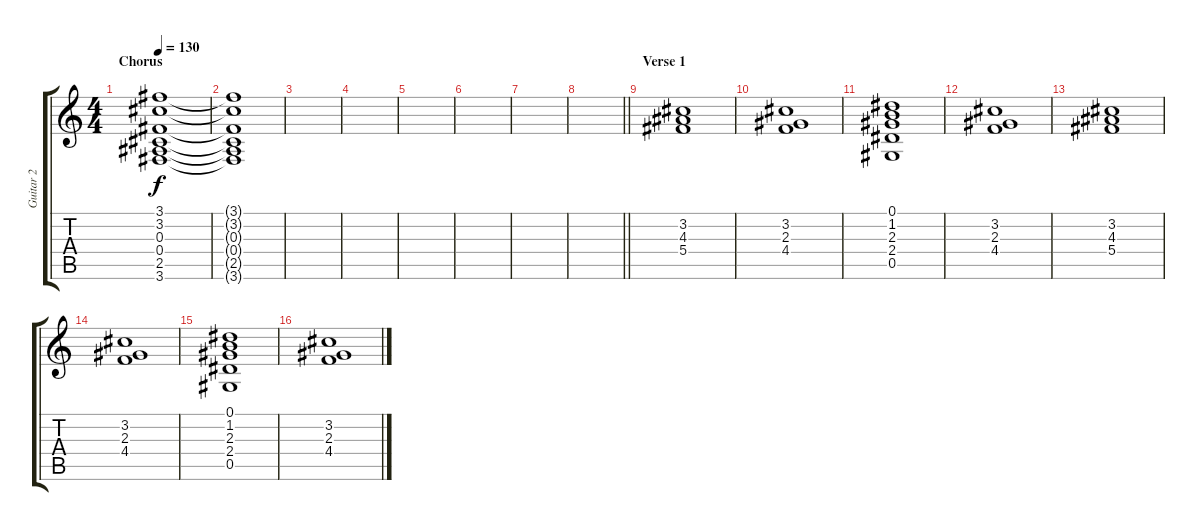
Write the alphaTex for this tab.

\track ("Guitar 2" "Guitar 2") {instrument electricguitarclean}
\staff {score tabs}
\tuning (Eb4 Bb3 Gb3 Db3 Ab2 Eb2) {hide}
\ts (4 4)
\section ("" "Chorus")
\tempo 130
\clef g2
\ks c
(3.1 3.2 0.3 0.4 2.5 3.6).1{dy f} |
(3.1{t} 3.2{t} 0.3{t} 0.4{t} 2.5{t} 3.6{t}).1 |
|
|
|
|
|
\barLineRight lightlight
|
\section ("" "Verse 1")
(3.2 4.3 5.4).1 |
(3.2 2.3 4.4).1 |
(0.1 1.2 2.3 2.4 0.5).1 |
(3.2 2.3 4.4).1 |
(3.2 4.3 5.4).1 |
(3.2 2.3 4.4).1 |
(0.1 1.2 2.3 2.4 0.5).1 |
(3.2 2.3 4.4).1
